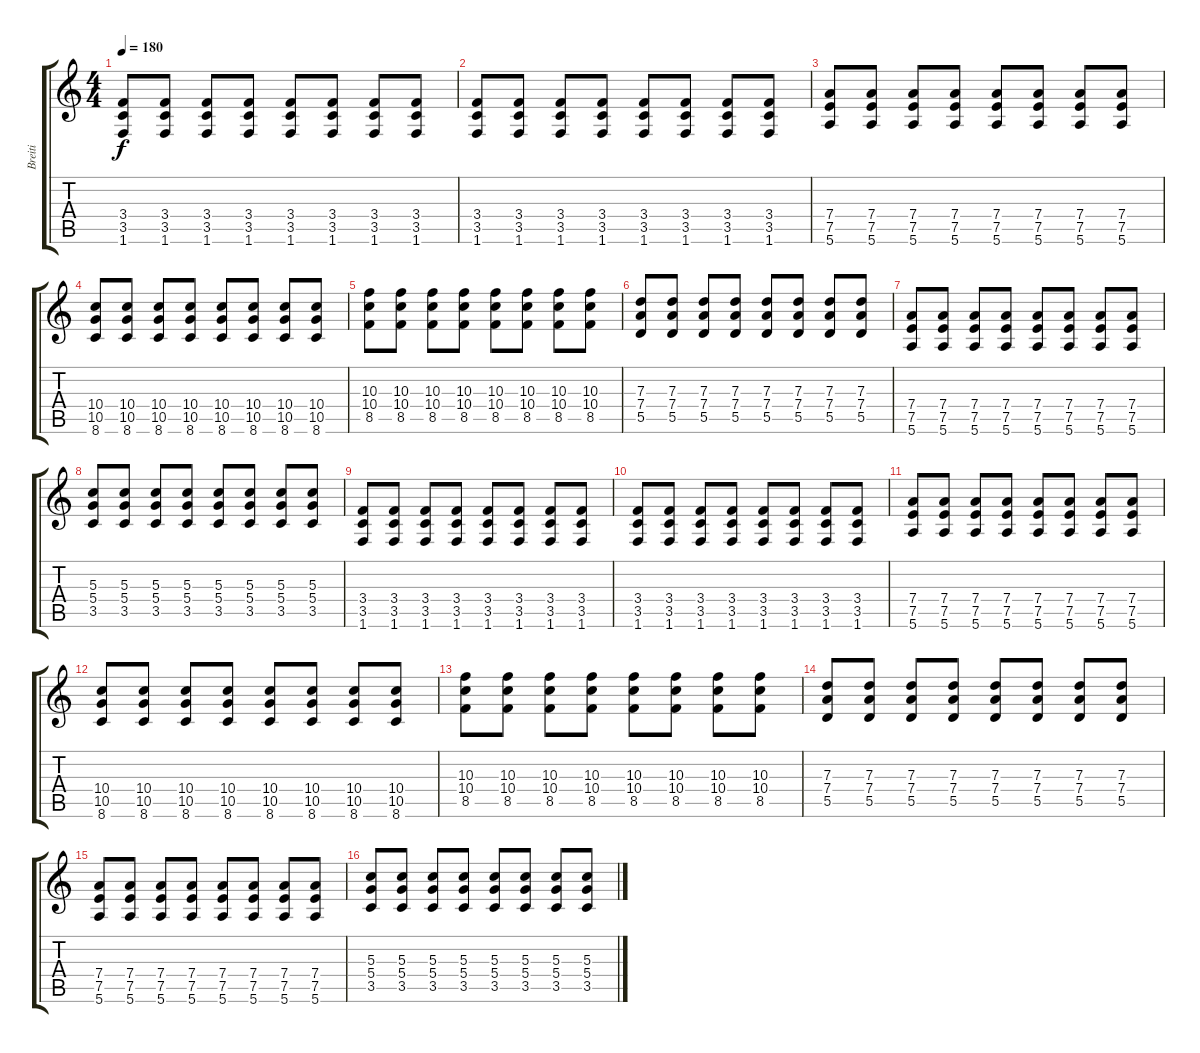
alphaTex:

\track ("Breiti" "Breiti") {instrument distortionguitar}
\staff {score tabs}
\tuning (E4 B3 G3 D3 A2 E2) {hide}
\ts (4 4)
\tempo 180
\clef g2
\ks c
(3.4 3.5 1.6).8{dy f} (3.4 3.5 1.6).8 (3.4 3.5 1.6).8 (3.4 3.5 1.6).8 (3.4 3.5 1.6).8 (3.4 3.5 1.6).8 (3.4 3.5 1.6).8 (3.4 3.5 1.6).8 |
(3.4 3.5 1.6).8 (3.4 3.5 1.6).8 (3.4 3.5 1.6).8 (3.4 3.5 1.6).8 (3.4 3.5 1.6).8 (3.4 3.5 1.6).8 (3.4 3.5 1.6).8 (3.4 3.5 1.6).8 |
(7.4 7.5 5.6).8 (7.4 7.5 5.6).8 (7.4 7.5 5.6).8 (7.4 7.5 5.6).8 (7.4 7.5 5.6).8 (7.4 7.5 5.6).8 (7.4 7.5 5.6).8 (7.4 7.5 5.6).8 |
(10.4 10.5 8.6).8 (10.4 10.5 8.6).8 (10.4 10.5 8.6).8 (10.4 10.5 8.6).8 (10.4 10.5 8.6).8 (10.4 10.5 8.6).8 (10.4 10.5 8.6).8 (10.4 10.5 8.6).8 |
(10.3 10.4 8.5).8 (10.3 10.4 8.5).8 (10.3 10.4 8.5).8 (10.3 10.4 8.5).8 (10.3 10.4 8.5).8 (10.3 10.4 8.5).8 (10.3 10.4 8.5).8 (10.3 10.4 8.5).8 |
(7.3 7.4 5.5).8 (7.3 7.4 5.5).8 (7.3 7.4 5.5).8 (7.3 7.4 5.5).8 (7.3 7.4 5.5).8 (7.3 7.4 5.5).8 (7.3 7.4 5.5).8 (7.3 7.4 5.5).8 |
(7.4 7.5 5.6).8 (7.4 7.5 5.6).8 (7.4 7.5 5.6).8 (7.4 7.5 5.6).8 (7.4 7.5 5.6).8 (7.4 7.5 5.6).8 (7.4 7.5 5.6).8 (7.4 7.5 5.6).8 |
(5.3 5.4 3.5).8 (5.3 5.4 3.5).8 (5.3 5.4 3.5).8 (5.3 5.4 3.5).8 (5.3 5.4 3.5).8 (5.3 5.4 3.5).8 (5.3 5.4 3.5).8 (5.3 5.4 3.5).8 |
(3.4 3.5 1.6).8 (3.4 3.5 1.6).8 (3.4 3.5 1.6).8 (3.4 3.5 1.6).8 (3.4 3.5 1.6).8 (3.4 3.5 1.6).8 (3.4 3.5 1.6).8 (3.4 3.5 1.6).8 |
(3.4 3.5 1.6).8 (3.4 3.5 1.6).8 (3.4 3.5 1.6).8 (3.4 3.5 1.6).8 (3.4 3.5 1.6).8 (3.4 3.5 1.6).8 (3.4 3.5 1.6).8 (3.4 3.5 1.6).8 |
(7.4 7.5 5.6).8 (7.4 7.5 5.6).8 (7.4 7.5 5.6).8 (7.4 7.5 5.6).8 (7.4 7.5 5.6).8 (7.4 7.5 5.6).8 (7.4 7.5 5.6).8 (7.4 7.5 5.6).8 |
(10.4 10.5 8.6).8 (10.4 10.5 8.6).8 (10.4 10.5 8.6).8 (10.4 10.5 8.6).8 (10.4 10.5 8.6).8 (10.4 10.5 8.6).8 (10.4 10.5 8.6).8 (10.4 10.5 8.6).8 |
(10.3 10.4 8.5).8 (10.3 10.4 8.5).8 (10.3 10.4 8.5).8 (10.3 10.4 8.5).8 (10.3 10.4 8.5).8 (10.3 10.4 8.5).8 (10.3 10.4 8.5).8 (10.3 10.4 8.5).8 |
(7.3 7.4 5.5).8 (7.3 7.4 5.5).8 (7.3 7.4 5.5).8 (7.3 7.4 5.5).8 (7.3 7.4 5.5).8 (7.3 7.4 5.5).8 (7.3 7.4 5.5).8 (7.3 7.4 5.5).8 |
(7.4 7.5 5.6).8 (7.4 7.5 5.6).8 (7.4 7.5 5.6).8 (7.4 7.5 5.6).8 (7.4 7.5 5.6).8 (7.4 7.5 5.6).8 (7.4 7.5 5.6).8 (7.4 7.5 5.6).8 |
(5.3 5.4 3.5).8 (5.3 5.4 3.5).8 (5.3 5.4 3.5).8 (5.3 5.4 3.5).8 (5.3 5.4 3.5).8 (5.3 5.4 3.5).8 (5.3 5.4 3.5).8 (5.3 5.4 3.5).8
